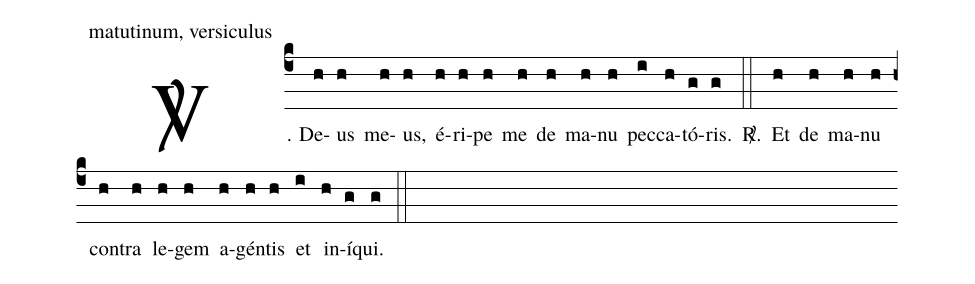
office-part: matutinum, versiculus;
%%
(c4)
<sp>V/</sp>. De(h)us(h) me(h)us,(h) é(h)ri(h)pe(h) me(h) de(h) ma(h)nu(h) pec(i)ca(h)tó(g)ris.(g) <sp>R/</sp>.(::)
Et(h) de(h) ma(h)nu(h) con(h)tra(h) le(h)gem(h) a(h)gén(h)tis(h) et(i) in(h)í(g)qui.(g) (::)
